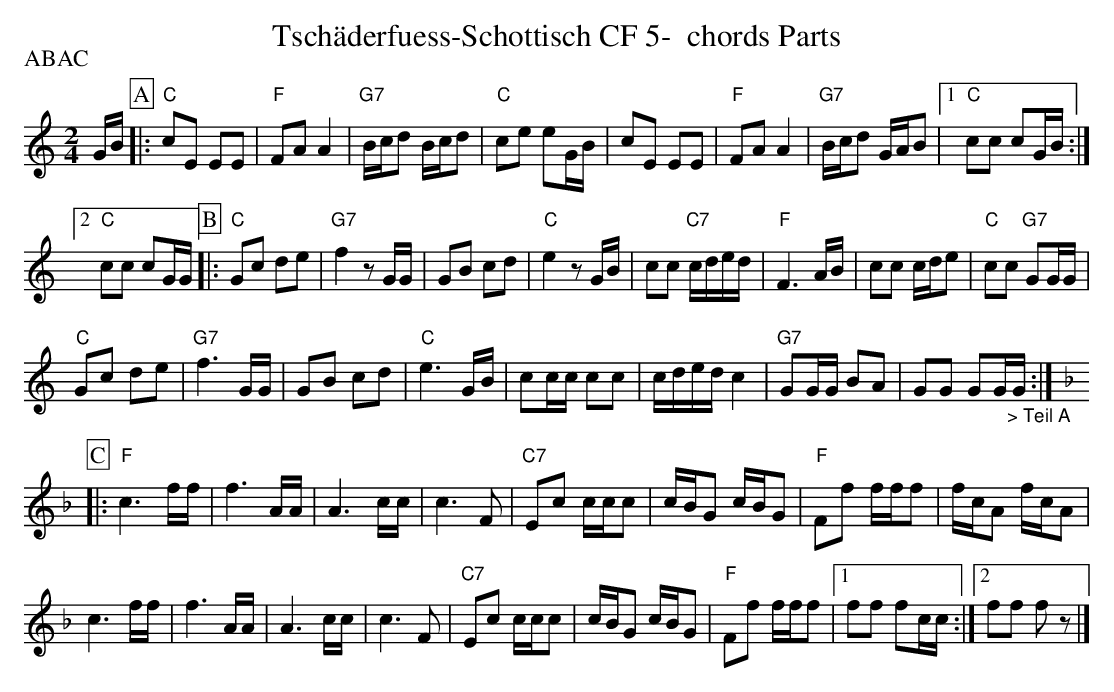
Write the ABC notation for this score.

X:1
T:Tsch\"aderfuess-Schottisch CF 5-  chords Parts
P:ABAC
M:2/4
L:1/8
K:Cmaj%%MIDI gchordon
G/2B/2[P:A] |: "C"cE EE | "F"FAA2 | "G7"B/2c/2d B/2c/2d | "C"ce eG/2B/2 | cE EE | "F"FAA2 | "G7"B/2c/2d G/2A/2B |1 "C"cc cG/2B/2 :|2
"C"cc cG/2G/2 [P:B] |: "C"Gc de | "G7"f2zG/2G/2 | GB cd | "C"e2 zG/2B/2 | cc "C7"c/2d/2e/2d/2 | "F"F3A/2B/2 | cc c/2d/2e | "C"cc "G7"GG/2G/2 |
"C"Gc de | "G7"f3 G/2G/2 | GB cd | "C"e3 G/2B/2 | cc/2c/2 cc | c/2d/2e/2d/2 c2 | "G7"GG/2G/2 BA | GG GG/2"_> Teil A"G/2 :| [K:Fmaj]
[P:C] |: "F"c3f/2f/2 | f3 A/2A/2 | A3c/2c/2 | c3F | "C7"Ec c/2c/2c | c/2B/2G c/2B/2G | "F"Ff f/2f/2f | f/2c/2A f/2c/2A |
c3f/2f/2 | f3 A/2A/2 | A3c/2c/2 | c3F | "C7"Ec c/2c/2c | c/2B/2G c/2B/2G | "F"Ff f/2f/2f |1 ff fc/2c/2 :|2 ff fz |]
